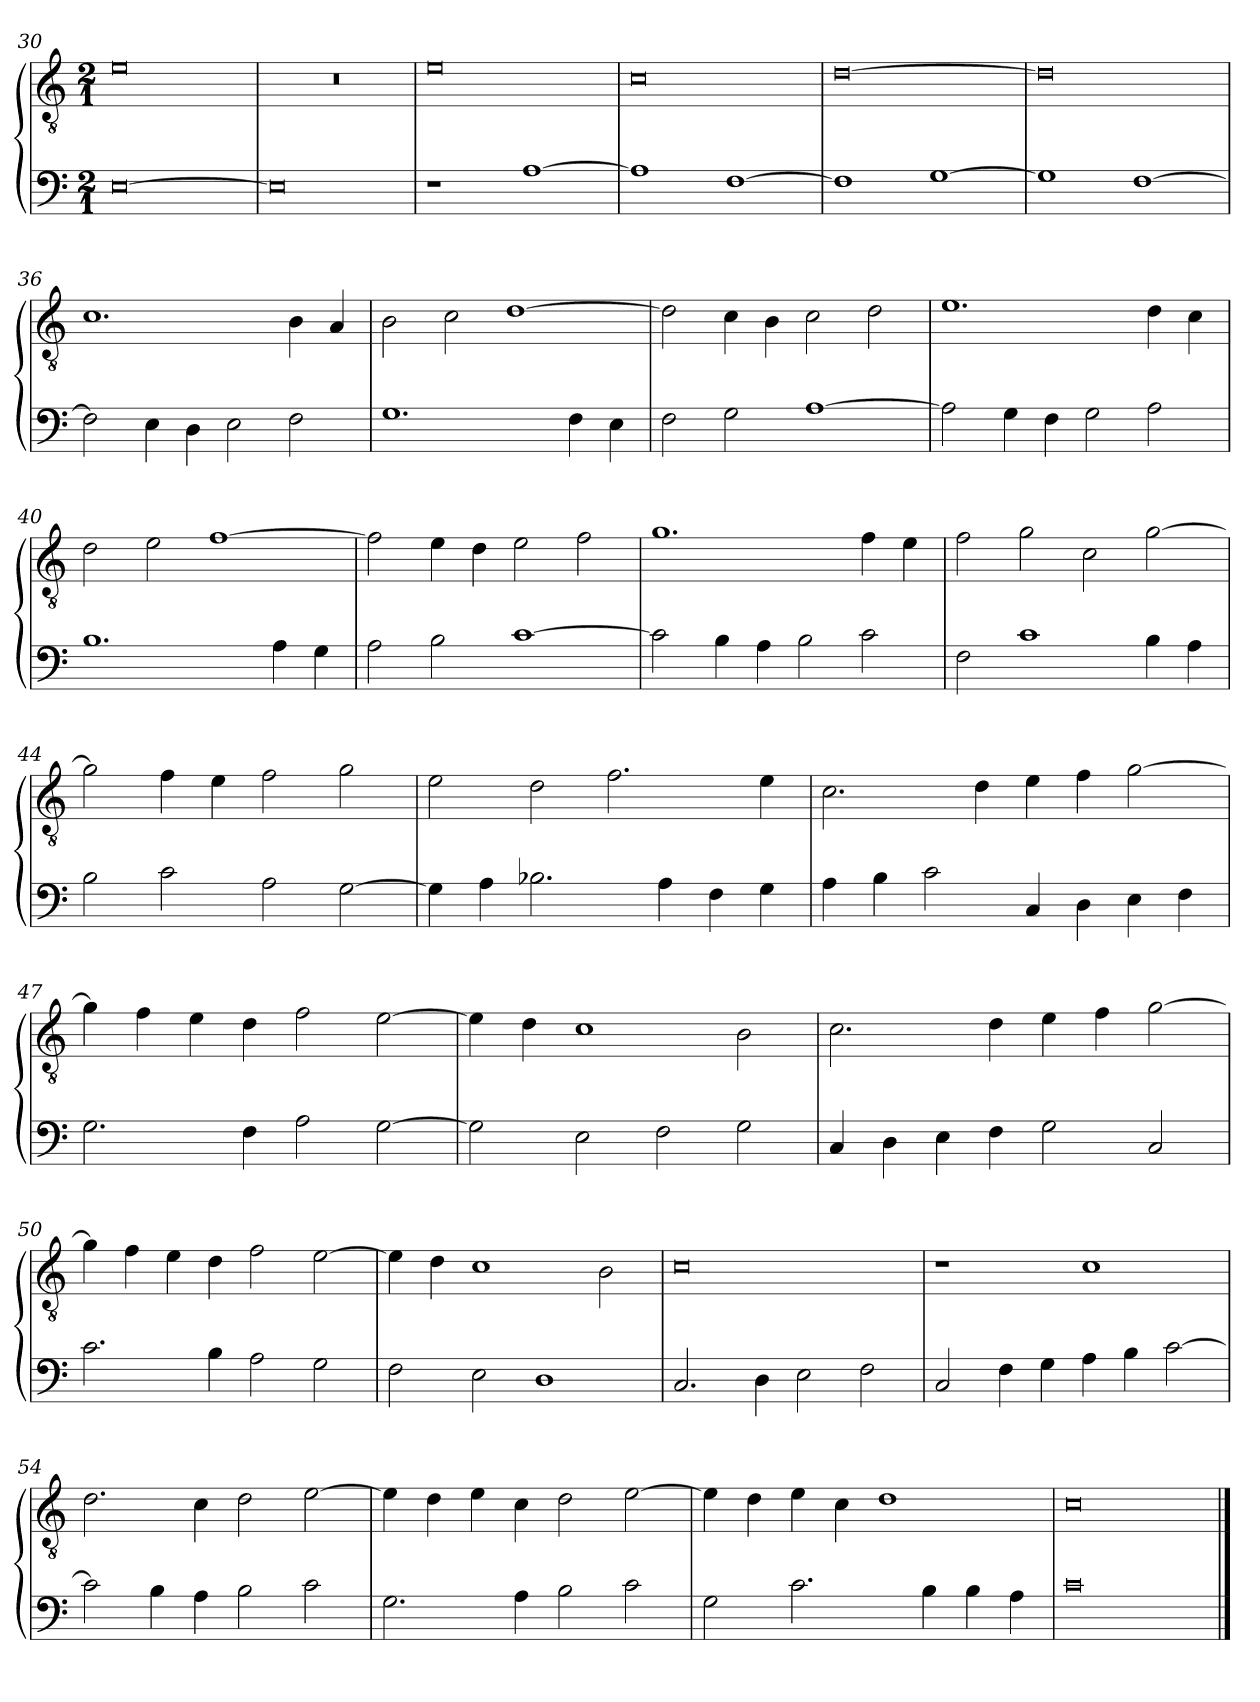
**kern	**kern
*part2	*part1
*staff2	*staff1
*clefF4	*clefGv2
*k[]	*k[]
*M2/1	*M2/1
=30	=30
[0E	0e
=31	=31
0E]	0r
=32	=32
1r	0e
[1A	.
=33	=33
1A]	0c
[1F	.
=34	=34
1F]	[0d
[1G	.
=35	=35
1G]	0d]
[1F	.
=36	=36
2F]	1.c
4E	.
4D	.
2E	.
2F	4B
.	4A
=37	=37
1.G	2B
.	2c
.	[1d
4F	.
4E	.
=38	=38
2F	2d]
2G	4c
.	4B
[1A	2c
.	2d
=39	=39
2A]	1.e
4G	.
4F	.
2G	.
2A	4d
.	4c
=40	=40
1.B	2d
.	2e
.	[1f
4A	.
4G	.
=41	=41
2A	2f]
2B	4e
.	4d
[1c	2e
.	2f
=42	=42
2c]	1.g
4B	.
4A	.
2B	.
2c	4f
.	4e
=43	=43
2F	2f
1c	2g
.	2c
4B	[2g
4A	.
=44	=44
2B	2g]
2c	4f
.	4e
2A	2f
[2G	2g
=45	=45
4G]	2e
4A	.
2.B-X	2d
.	2.f
4A	.
4F	.
4G	4e
=46	=46
4A	2.c
4B	.
2c	.
.	4d
4C	4e
4D	4f
4E	[2g
4F	.
=47	=47
2.G	4g]
.	4f
.	4e
4F	4d
2A	2f
[2G	[2e
=48	=48
2G]	4e]
.	4d
2E	1c
2F	.
2G	2B
=49	=49
4C	2.c
4D	.
4E	.
4F	4d
2G	4e
.	4f
2C	[2g
=50	=50
2.c	4g]
.	4f
.	4e
4B	4d
2A	2f
2G	[2e
=51	=51
2F	4e]
.	4d
2E	1c
1D	.
.	2B
=52	=52
2.C	0c
4D	.
2E	.
2F	.
=53	=53
2C	1r
4F	.
4G	.
4A	1c
4B	.
[2c	.
=54	=54
2c]	2.d
4B	.
4A	4c
2B	2d
2c	[2e
=55	=55
2.G	4e]
.	4d
.	4e
4A	4c
2B	2d
2c	[2e
=56	=56
2G	4e]
.	4d
2.c	4e
.	4c
.	1d
4B	.
4B	.
4A	.
=57	=57
0c	0c
==	==
*-	*-
